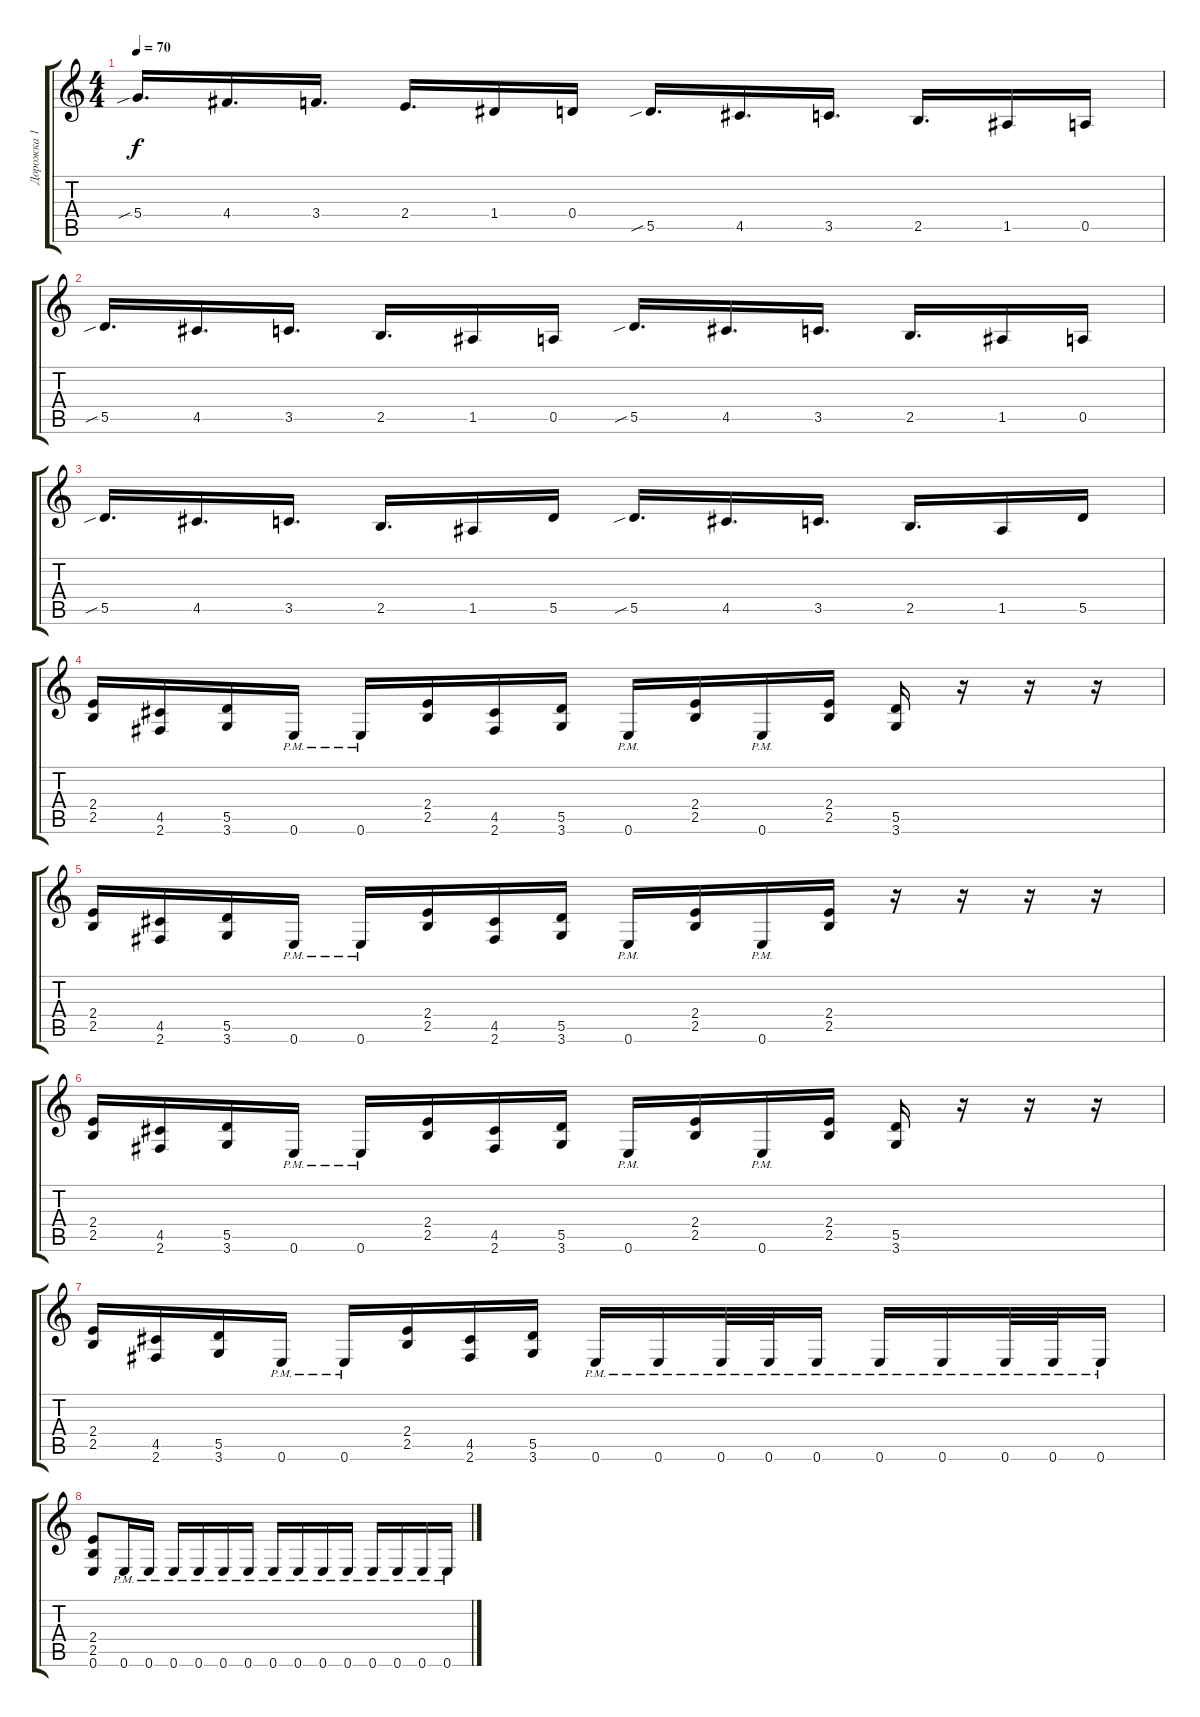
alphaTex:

\track ("Дорожка 1" "Дорожка 1") {instrument overdrivenguitar}
\staff {score tabs}
\tuning (E4 B3 G3 D3 A2 E2) {hide}
\ts (4 4)
\tempo 70
\clef g2
\ks c
5.4{sib}.16{d dy f} 4.4.16{d} 3.4.16{d} 2.4.16{d} 1.4.16 0.4.16 5.5{sib}.16{d} 4.5.16{d} 3.5.16{d} 2.5.16{d} 1.5.16 0.5.16 |
5.5{sib}.16{d} 4.5.16{d} 3.5.16{d} 2.5.16{d} 1.5.16 0.5.16 5.5{sib}.16{d} 4.5.16{d} 3.5.16{d} 2.5.16{d} 1.5.16 0.5.16 |
5.5{sib}.16{d} 4.5.16{d} 3.5.16{d} 2.5.16{d} 1.5.16 5.5.16 5.5{sib}.16{d} 4.5.16{d} 3.5.16{d} 2.5.16{d} 1.5.16 5.5.16 |
(2.4 2.5).16 (4.5 2.6).16 (5.5 3.6).16 0.6{pm}.16 0.6{pm}.16 (2.4 2.5).16 (4.5 2.6).16 (5.5 3.6).16 0.6{pm}.16 (2.4 2.5).16 0.6{pm}.16 (2.4 2.5).16 (5.5 3.6).16 r.16 r.16 r.16 |
(2.4 2.5).16 (4.5 2.6).16 (5.5 3.6).16 0.6{pm}.16 0.6{pm}.16 (2.4 2.5).16 (4.5 2.6).16 (5.5 3.6).16 0.6{pm}.16 (2.4 2.5).16 0.6{pm}.16 (2.4 2.5).16 r.16 r.16 r.16 r.16 |
(2.4 2.5).16 (4.5 2.6).16 (5.5 3.6).16 0.6{pm}.16 0.6{pm}.16 (2.4 2.5).16 (4.5 2.6).16 (5.5 3.6).16 0.6{pm}.16 (2.4 2.5).16 0.6{pm}.16 (2.4 2.5).16 (5.5 3.6).16 r.16 r.16 r.16 |
(2.4 2.5).16 (4.5 2.6).16 (5.5 3.6).16 0.6{pm}.16 0.6{pm}.16 (2.4 2.5).16 (4.5 2.6).16 (5.5 3.6).16 0.6{pm}.16 0.6{pm}.16 0.6{pm}.32 0.6{pm}.32 0.6{pm}.16 0.6{pm}.16 0.6{pm}.16 0.6{pm}.32 0.6{pm}.32 0.6{pm}.16 |
(2.4 2.5 0.6).8 0.6{pm}.16 0.6{pm}.16 0.6{pm}.16 0.6{pm}.16 0.6{pm}.16 0.6{pm}.16 0.6{pm}.16 0.6{pm}.16 0.6{pm}.16 0.6{pm}.16 0.6{pm}.16 0.6{pm}.16 0.6{pm}.16 0.6{pm}.16
